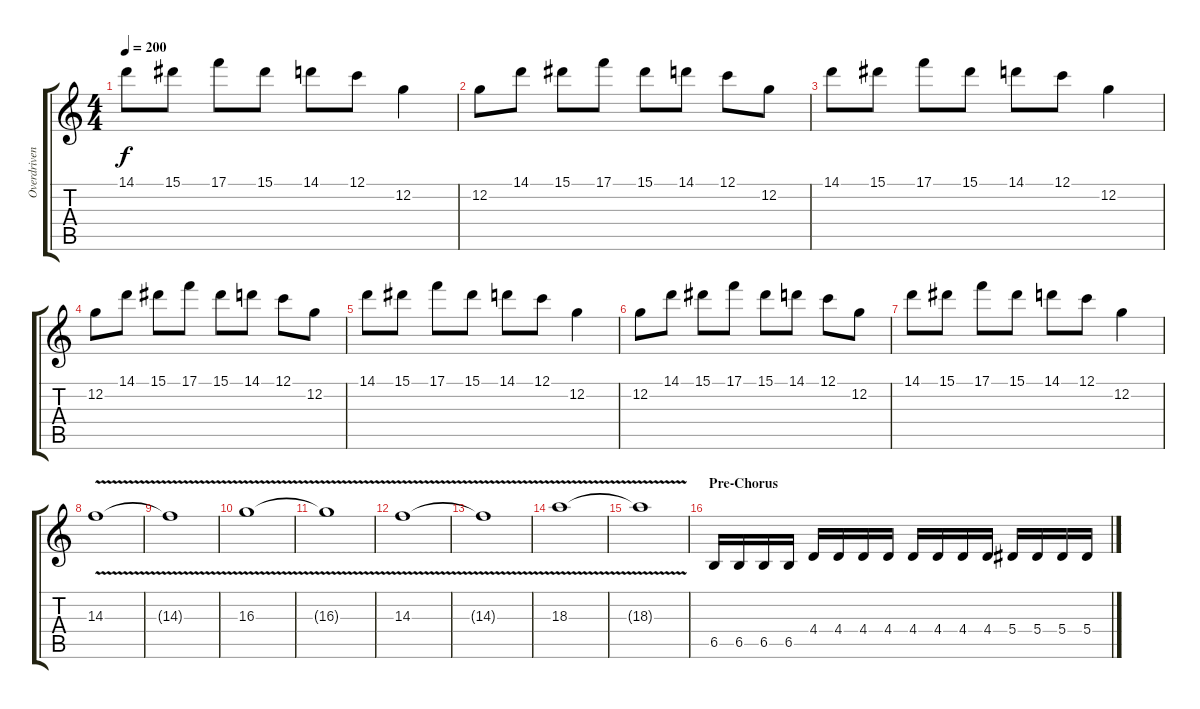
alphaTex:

\track ("Overdriven Lead" "Overdriven") {instrument overdrivenguitar}
\staff {score tabs}
\tuning (C4 G3 Eb3 Bb2 F2 C2) {hide}
\ts (4 4)
\tempo 200
\clef g2
\ks c
14.1.8{dy f} 15.1.8 17.1.8 15.1.8 14.1.8 12.1.8 12.2.4 |
12.2.8 14.1.8 15.1.8 17.1.8 15.1.8 14.1.8 12.1.8 12.2.8 |
14.1.8 15.1.8 17.1.8 15.1.8 14.1.8 12.1.8 12.2.4 |
12.2.8 14.1.8 15.1.8 17.1.8 15.1.8 14.1.8 12.1.8 12.2.8 |
14.1.8 15.1.8 17.1.8 15.1.8 14.1.8 12.1.8 12.2.4 |
12.2.8 14.1.8 15.1.8 17.1.8 15.1.8 14.1.8 12.1.8 12.2.8 |
14.1.8 15.1.8 17.1.8 15.1.8 14.1.8 12.1.8 12.2.4 |
14.3{v}.1 |
14.3{t}.1 |
16.3{v}.1 |
16.3{t}.1 |
14.3{v}.1 |
14.3{t}.1 |
18.3{v}.1 |
18.3{t}.1 |
\section ("" "Pre-Chorus")
6.5.16 6.5.16 6.5.16 6.5.16 4.4.16 4.4.16 4.4.16 4.4.16 4.4.16 4.4.16 4.4.16 4.4.16 5.4.16 5.4.16 5.4.16 5.4.16
